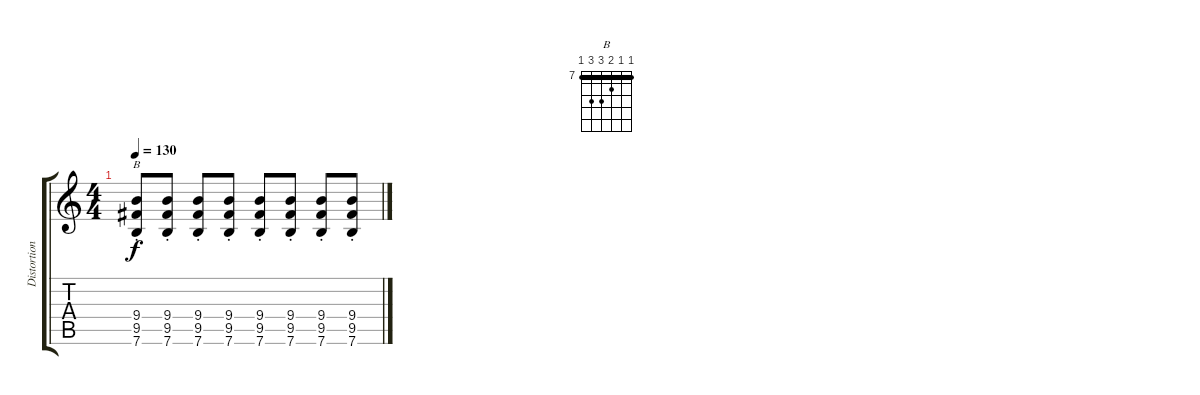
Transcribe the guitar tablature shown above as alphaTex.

\track ("Distortion" "Distortion") {instrument overdrivenguitar}
\staff {score tabs}
\tuning (E4 B3 G3 D3 A2 E2) {hide}
\chord ("B" 7 7 8 9 9 7) {firstfret 7 barre 7}
\ts (4 4)
\tempo 130
\clef g2
\ks c
(9.4{st} 9.5{st} 7.6{st}).8{ch "B" dy f} (9.4{st} 9.5{st} 7.6{st}).8 (9.4{st} 9.5{st} 7.6{st}).8 (9.4{st} 9.5{st} 7.6{st}).8 (9.4{st} 9.5{st} 7.6{st}).8 (9.4{st} 9.5{st} 7.6{st}).8 (9.4{st} 9.5{st} 7.6{st}).8 (9.4{st} 9.5{st} 7.6{st}).8
